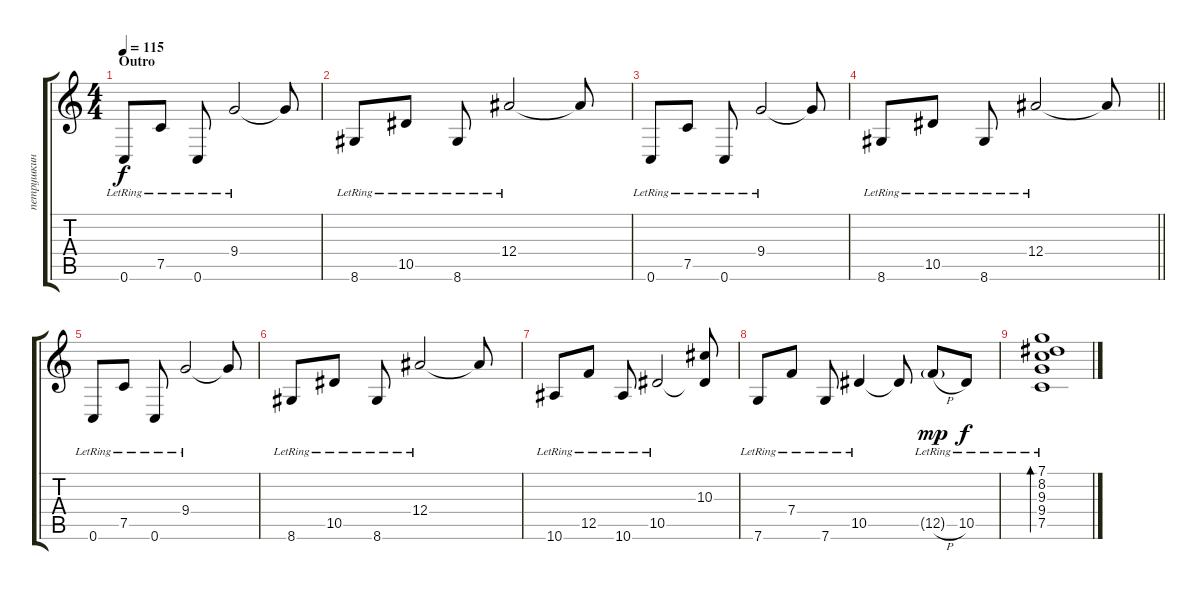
\track ("петрушкин" "петрушкин") {instrument distortionguitar}
\staff {score tabs}
\tuning (C4 G3 Eb3 Bb2 F2 C2) {hide}
\ts (4 4)
\section ("" "Outro")
\tempo 115
\clef g2
\ks c
0.6{lr}.8{dy f instrument distortionguitar} 7.5{lr}.8 0.6{lr}.8 9.4{lr}.2 9.4{t}.8 |
8.6{lr}.8 10.5{lr}.8 8.6{lr}.8 12.4{lr}.2 12.4{t}.8 |
0.6{lr}.8 7.5{lr}.8 0.6{lr}.8 9.4{lr}.2 9.4{t}.8 |
\barLineRight lightlight
8.6{lr}.8 10.5{lr}.8 8.6{lr}.8 12.4{lr}.2 12.4{t}.8 |
0.6{lr}.8 7.5{lr}.8 0.6{lr}.8 9.4{lr}.2 9.4{t}.8 |
8.6{lr}.8 10.5{lr}.8 8.6{lr}.8 12.4{lr}.2 12.4{t}.8 |
10.6{lr}.8 12.5{lr}.8 10.6{lr}.8 10.5{lr}.2 (10.3 10.5{t}).8 |
7.6{lr}.8 7.4{lr}.8 7.6{lr}.8 10.5{lr}.4 10.5{t}.8 12.5{h g lr}.8{dy mp} 10.5{lr}.8{dy f} |
(7.1{lr} 8.2 9.3 9.4 7.5).1{bd 240}
